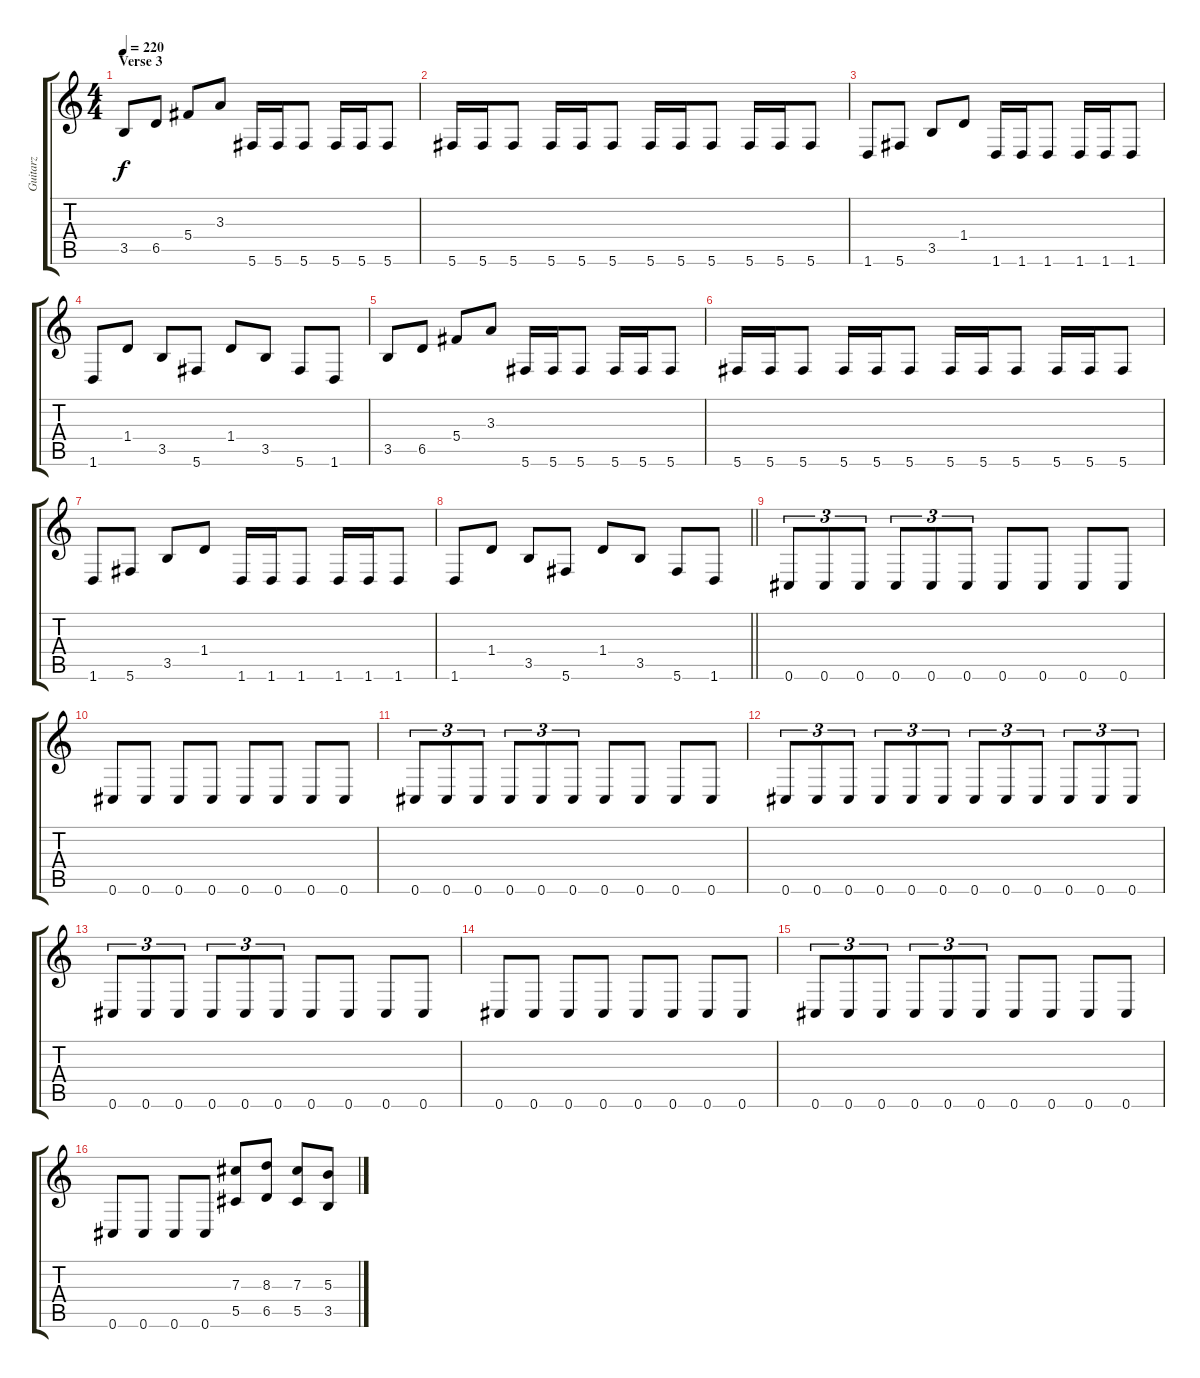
\track ("Guitarz" "Guitarz") {instrument overdrivenguitar}
\staff {score tabs}
\tuning (Eb4 Bb3 Gb3 Db3 Ab2 Db2) {hide}
\ts (4 4)
\section ("" "Verse 3")
\tempo 220
\clef g2
\ks c
3.5.8{dy f} 6.5.8 5.4.8 3.3.8 5.6.16 5.6.16 5.6.8 5.6.16 5.6.16 5.6.8 |
5.6.16 5.6.16 5.6.8 5.6.16 5.6.16 5.6.8 5.6.16 5.6.16 5.6.8 5.6.16 5.6.16 5.6.8 |
1.6.8 5.6.8 3.5.8 1.4.8 1.6.16 1.6.16 1.6.8 1.6.16 1.6.16 1.6.8 |
1.6.8 1.4.8 3.5.8 5.6.8 1.4.8 3.5.8 5.6.8 1.6.8 |
3.5.8 6.5.8 5.4.8 3.3.8 5.6.16 5.6.16 5.6.8 5.6.16 5.6.16 5.6.8 |
5.6.16 5.6.16 5.6.8 5.6.16 5.6.16 5.6.8 5.6.16 5.6.16 5.6.8 5.6.16 5.6.16 5.6.8 |
1.6.8 5.6.8 3.5.8 1.4.8 1.6.16 1.6.16 1.6.8 1.6.16 1.6.16 1.6.8 |
\barLineRight lightlight
1.6.8 1.4.8 3.5.8 5.6.8 1.4.8 3.5.8 5.6.8 1.6.8 |
0.6.8{tu (3 2)} 0.6.8{tu (3 2)} 0.6.8{tu (3 2)} 0.6.8{tu (3 2)} 0.6.8{tu (3 2)} 0.6.8{tu (3 2)} 0.6.8 0.6.8 0.6.8 0.6.8 |
0.6.8 0.6.8 0.6.8 0.6.8 0.6.8 0.6.8 0.6.8 0.6.8 |
0.6.8{tu (3 2)} 0.6.8{tu (3 2)} 0.6.8{tu (3 2)} 0.6.8{tu (3 2)} 0.6.8{tu (3 2)} 0.6.8{tu (3 2)} 0.6.8 0.6.8 0.6.8 0.6.8 |
0.6.8{tu (3 2)} 0.6.8{tu (3 2)} 0.6.8{tu (3 2)} 0.6.8{tu (3 2)} 0.6.8{tu (3 2)} 0.6.8{tu (3 2)} 0.6.8{tu (3 2)} 0.6.8{tu (3 2)} 0.6.8{tu (3 2)} 0.6.8{tu (3 2)} 0.6.8{tu (3 2)} 0.6.8{tu (3 2)} |
0.6.8{tu (3 2)} 0.6.8{tu (3 2)} 0.6.8{tu (3 2)} 0.6.8{tu (3 2)} 0.6.8{tu (3 2)} 0.6.8{tu (3 2)} 0.6.8 0.6.8 0.6.8 0.6.8 |
0.6.8 0.6.8 0.6.8 0.6.8 0.6.8 0.6.8 0.6.8 0.6.8 |
0.6.8{tu (3 2)} 0.6.8{tu (3 2)} 0.6.8{tu (3 2)} 0.6.8{tu (3 2)} 0.6.8{tu (3 2)} 0.6.8{tu (3 2)} 0.6.8 0.6.8 0.6.8 0.6.8 |
0.6.8 0.6.8 0.6.8 0.6.8 (7.3 5.5).8 (8.3 6.5).8 (7.3 5.5).8 (5.3 3.5).8
